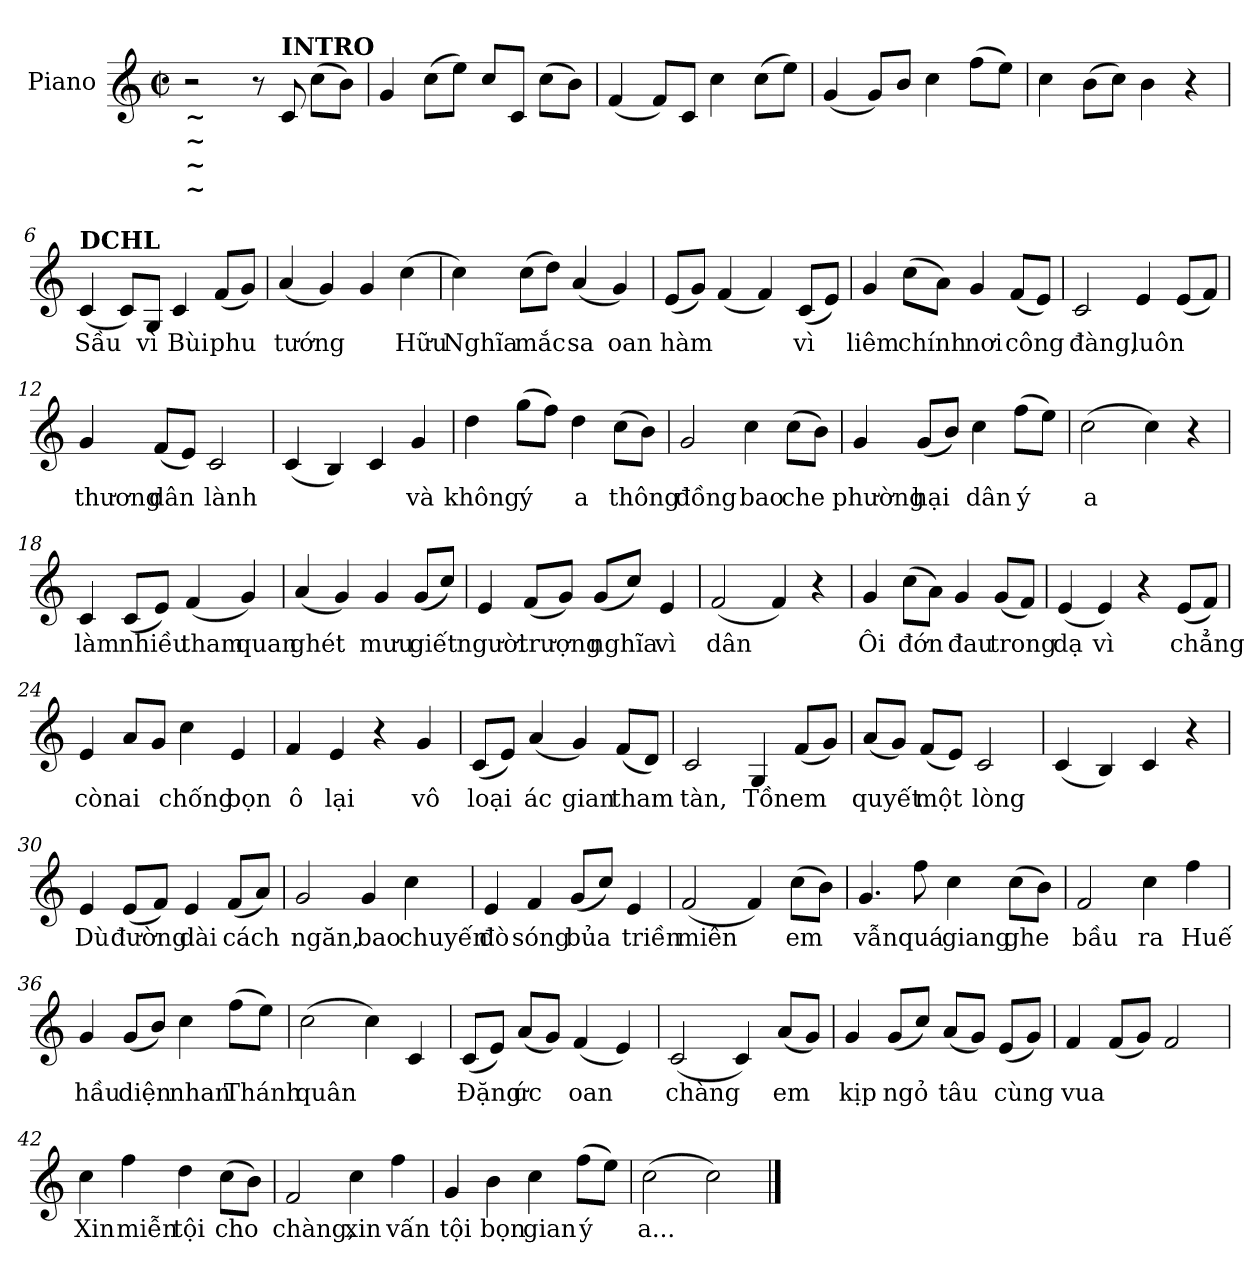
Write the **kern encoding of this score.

**kern	**text
*part1	*part1
*staff1	*staff1
*I"Piano	*
*I'Pno.	*
*clefG2	*
*k[]	*
*M2/2	*
*met(c|)	*
=1	=1
!LO:TX:b:B:t=~	!
!LO:TX:b:B:t=~	!
!LO:TX:b:B:t=~	!
!LO:TX:b:B:t=~	!
2r	.
8r	.
!LO:TX:a:B:t=INTRO	!
8c/	.
(8cc\L	.
8b\J)	.
=2	=2
4g/	.
(8cc\L	.
8ee\J)	.
8cc/L	.
8c/J	.
(8cc\L	.
8b\J)	.
=3	=3
(4f/	.
8f/L)	.
8c/J	.
4cc\	.
(8cc\L	.
8ee\J)	.
=4	=4
(4g/	.
8g/L)	.
8b/J	.
4cc\	.
(8ff\L	.
8ee\J)	.
=5	=5
4cc\	.
(8b\L	.
8cc\J)	.
4b\	.
4r	.
!!LO:LB:g=z
=6	=6
!LO:TX:a:B:t=DCHL	!
(4c/	Sầu
8c/L)	.
8G/J	vì
4c/	Bùi
(8f/L	phu
8g/J)	.
=7	=7
(4a/	tướng
4g/)	.
4g/	.
(4cc\	Hữu
=8	=8
4cc\)	Nghĩa
(8cc\L	mắc
8dd\J)	.
(4a/	sa
4g/)	oan
=9	=9
(8e/L	hàm
8g/J)	.
(4f/	.
4f/)	.
(8c/L	vì
8e/J)	.
=10	=10
4g/	liêm
(8cc\L	chính
8a\J)	.
4g/	nơi
(8f/L	công
8e/J)	.
!!LO:LB:g=z
=11	=11
2c/	đàng,
4e/	luôn
(8e/L	.
8f/J)	.
=12	=12
4g/	thương
(8f/L	dân
8e/J)	.
2c/	lành
=13	=13
(4c/	.
4B/)	.
4c/	.
4g/	và
=14	=14
4dd\	không
(8gg\L	ý
8ff\J)	.
4dd\	a
(8cc\L	thông
8b\J)	.
=15	=15
2g/	đồng
4cc\	bao
(8cc\L	che
8b\J)	.
!!LO:LB:g=z
=16	=16
4g/	phường
(8g/L	hại
8b/J)	.
4cc\	dân
(8ff\L	ý
8ee\J)	.
=17	=17
(2cc\	a
4cc\)	.
4r	.
=18	=18
4c/	làm
(8c/L	nhiều
8e/J)	.
(4f/	tham
4g/)	quan
=19	=19
(4a/	ghét
4g/)	.
4g/	mưu
(8g/L	giết
8cc/J)	.
!!LO:LB:g=z
=20	=20
4e/	người
(8f/L	trượng
8g/J)	.
(8g/L	nghĩa
8cc/J)	.
4e/	vì
=21	=21
(2f/	dân
4f/)	.
4r	.
=22	=22
4g/	Ôi
(8cc\L	đớn
8a\J)	.
4g/	đau
(8g/L	trong
8f/J)	.
=23	=23
(4e/	dạ
4e/)	vì
4r	.
(8e/L	chẳng
8f/J)	.
=24	=24
4e/	còn
8a/L	ai
8g/J	.
4cc\	chống
4e/	bọn
=25	=25
4f/	ô
4e/	lại
4r	.
4g/	vô
!!LO:LB:g=z
=26	=26
(8c/L	loại
8e/J)	.
(4a/	ác
4g/)	gian
(8f/L	tham
8d/J)	.
=27	=27
2c/	tàn,
4G/	Tồn
(8f/L	em
8g/J)	.
=28	=28
(8a/L	quyết
8g/J)	.
(8f/L	một
8e/J)	.
2c/	lòng
=29	=29
(4c/	.
4B/)	.
4c/	.
4r	.
=30	=30
4e/	Dù
(8e/L	đường
8f/J)	.
4e/	dài
(8f/L	cách
8a/J)	.
!!LO:LB:g=z
=31	=31
2g/	ngăn,
4g/	bao
4cc\	chuyến
=32	=32
4e/	đò
4f/	sóng
(8g/L	bủa
8cc/J)	.
4e/	triền
=33	=33
(2f/	miên
4f/)	.
(8cc\L	em
8b\J)	.
=34	=34
4.g/	vẫn
8ff\	quá
4cc\	giang
(8cc\L	ghe
8b\J)	.
=35	=35
2f/	bầu
4cc\	ra
4ff\	Huế
!!LO:LB:g=z
=36	=36
4g/	hầu
(8g/L	diện
8b/J)	.
4cc\	nhan
(8ff\L	Thánh
8ee\J)	.
=37	=37
(2cc\	quân
4cc\)	.
4c/	.
=38	=38
(8c/L	Đặng
8e/J)	.
(8a/L	ức
8g/J)	.
(4f/	oan
4e/)	.
=39	=39
(2c/	chàng
4c/)	.
(8a/L	em
8g/J)	.
=40	=40
4g/	kịp
(8g/L	ngỏ
8cc/J)	.
(8a/L	tâu
8g/J)	.
(8e/L	cùng
8g/J)	.
=41	=41
4f/	vua
(8f/L	.
8g/J)	.
2f/	.
!!LO:LB:g=z
=42	=42
4cc\	Xin
4ff\	miễn
4dd\	tội
(8cc\L	cho
8b\J)	.
=43	=43
2f/	chàng,
4cc\	xin
4ff\	vấn
=44	=44
4g/	tội
4b\	bọn
4cc\	gian
(8ff\L	ý
8ee\J)	.
=45	=45
(2cc\	a...
2cc\)	.
==	==
*-	*-
